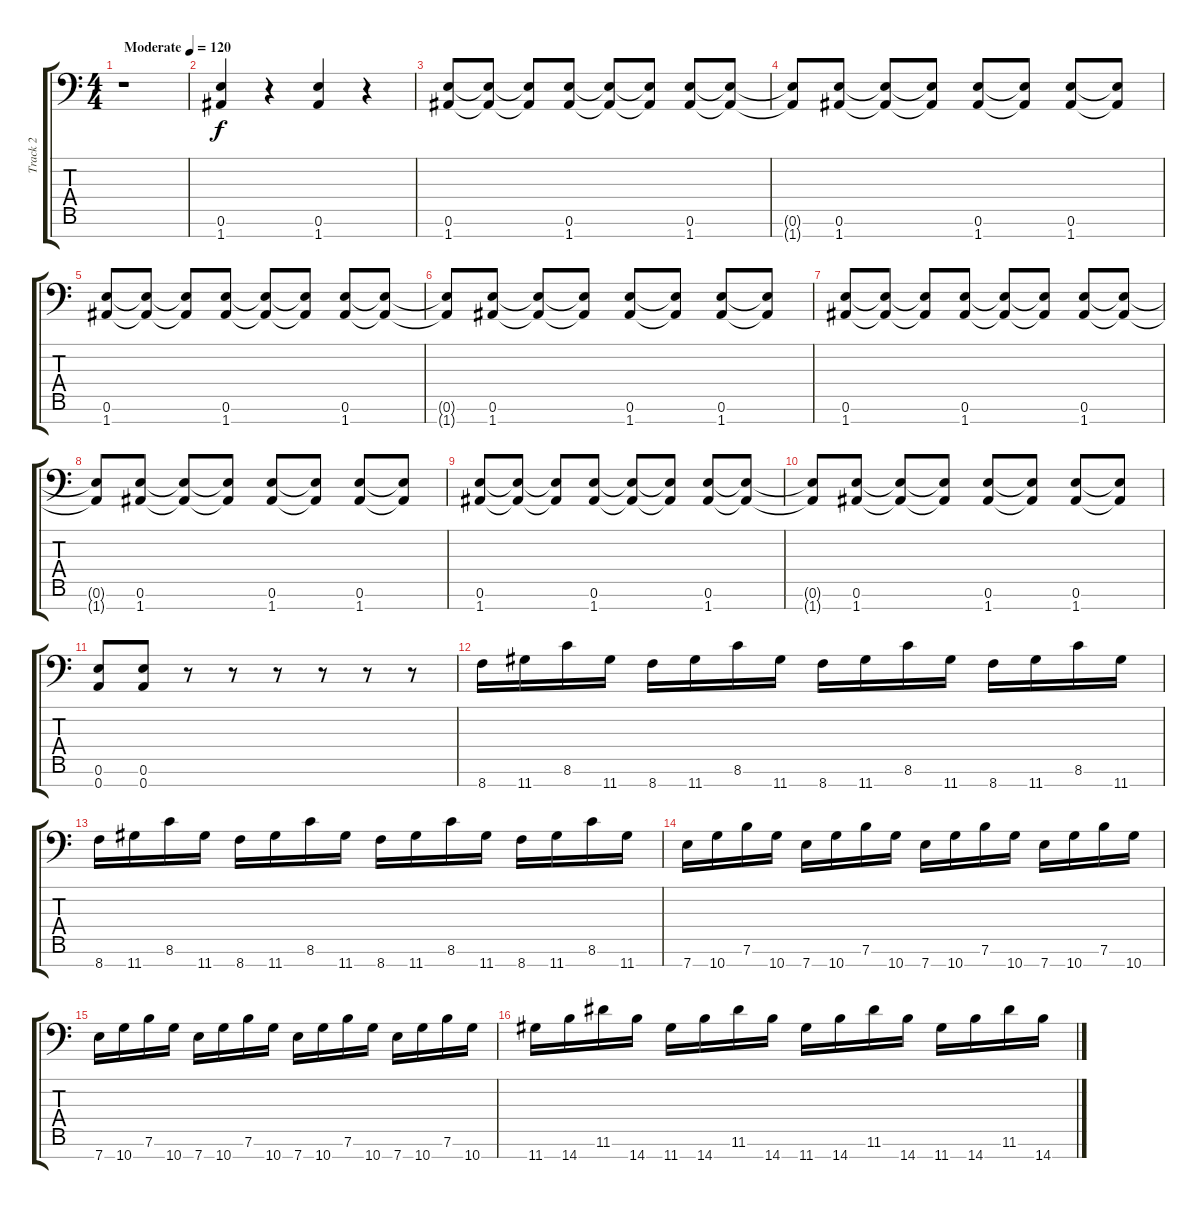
\track ("Track 2" "Track 2") {instrument distortionguitar}
\staff {score tabs}
\tuning (E4 B3 G3 D3 A2 E2 A1) {hide}
\ts (4 4)
\tempo (120 "Moderate")
\clef f4
\ks c
r.1{dy f instrument distortionguitar} |
(0.6 1.7).4 r.4 (0.6 1.7).4 r.4 |
(0.6 1.7).8 (0.6{t} 1.7{t}).8 (0.6{t} 1.7{t}).8 (0.6 1.7).8 (0.6{t} 1.7{t}).8 (0.6{t} 1.7{t}).8 (0.6 1.7).8 (0.6{t} 1.7{t}).8 |
(0.6{t} 1.7{t}).8 (0.6 1.7).8 (0.6{t} 1.7{t}).8 (0.6{t} 1.7{t}).8 (0.6 1.7).8 (0.6{t} 1.7{t}).8 (0.6 1.7).8 (0.6{t} 1.7{t}).8 |
(0.6 1.7).8 (0.6{t} 1.7{t}).8 (0.6{t} 1.7{t}).8 (0.6 1.7).8 (0.6{t} 1.7{t}).8 (0.6{t} 1.7{t}).8 (0.6 1.7).8 (0.6{t} 1.7{t}).8 |
(0.6{t} 1.7{t}).8 (0.6 1.7).8 (0.6{t} 1.7{t}).8 (0.6{t} 1.7{t}).8 (0.6 1.7).8 (0.6{t} 1.7{t}).8 (0.6 1.7).8 (0.6{t} 1.7{t}).8 |
(0.6 1.7).8 (0.6{t} 1.7{t}).8 (0.6{t} 1.7{t}).8 (0.6 1.7).8 (0.6{t} 1.7{t}).8 (0.6{t} 1.7{t}).8 (0.6 1.7).8 (0.6{t} 1.7{t}).8 |
(0.6{t} 1.7{t}).8 (0.6 1.7).8 (0.6{t} 1.7{t}).8 (0.6{t} 1.7{t}).8 (0.6 1.7).8 (0.6{t} 1.7{t}).8 (0.6 1.7).8 (0.6{t} 1.7{t}).8 |
(0.6 1.7).8 (0.6{t} 1.7{t}).8 (0.6{t} 1.7{t}).8 (0.6 1.7).8 (0.6{t} 1.7{t}).8 (0.6{t} 1.7{t}).8 (0.6 1.7).8 (0.6{t} 1.7{t}).8 |
(0.6{t} 1.7{t}).8 (0.6 1.7).8 (0.6{t} 1.7{t}).8 (0.6{t} 1.7{t}).8 (0.6 1.7).8 (0.6{t} 1.7{t}).8 (0.6 1.7).8 (0.6{t} 1.7{t}).8 |
(0.6 0.7).8 (0.6 0.7).8 r.8 r.8 r.8 r.8 r.8 r.8 |
8.7.16 11.7.16 8.6.16 11.7.16 8.7.16 11.7.16 8.6.16 11.7.16 8.7.16 11.7.16 8.6.16 11.7.16 8.7.16 11.7.16 8.6.16 11.7.16 |
8.7.16 11.7.16 8.6.16 11.7.16 8.7.16 11.7.16 8.6.16 11.7.16 8.7.16 11.7.16 8.6.16 11.7.16 8.7.16 11.7.16 8.6.16 11.7.16 |
7.7.16 10.7.16 7.6.16 10.7.16 7.7.16 10.7.16 7.6.16 10.7.16 7.7.16 10.7.16 7.6.16 10.7.16 7.7.16 10.7.16 7.6.16 10.7.16 |
7.7.16 10.7.16 7.6.16 10.7.16 7.7.16 10.7.16 7.6.16 10.7.16 7.7.16 10.7.16 7.6.16 10.7.16 7.7.16 10.7.16 7.6.16 10.7.16 |
11.7.16 14.7.16 11.6.16 14.7.16 11.7.16 14.7.16 11.6.16 14.7.16 11.7.16 14.7.16 11.6.16 14.7.16 11.7.16 14.7.16 11.6.16 14.7.16
